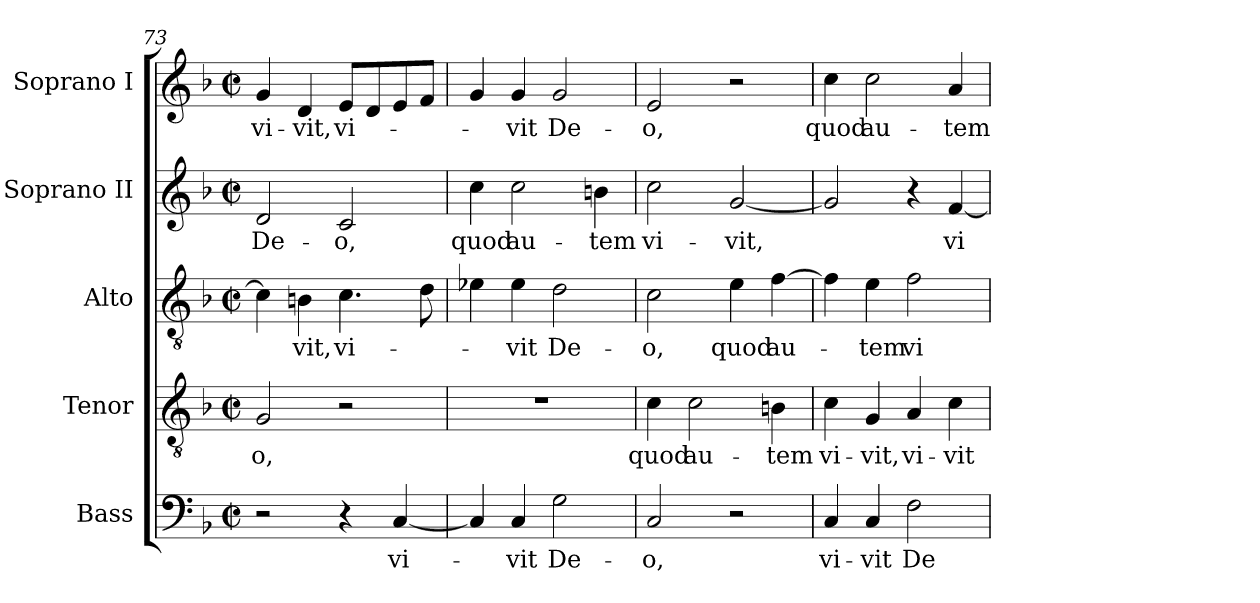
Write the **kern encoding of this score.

**kern	**text	**kern	**text	**kern	**text	**kern	**text	**kern	**text
*part5	*part5	*part4	*part4	*part3	*part3	*part2	*part2	*part1	*part1
*staff5	*staff5	*staff4	*staff4	*staff3	*staff3	*staff2	*staff2	*staff1	*staff1
*I"Bass	*	*I"Tenor	*	*I"Alto	*	*I"Soprano II	*	*I"Soprano I	*
*I'B	*	*I'T	*	*I'A	*	*I'S 2	*	*I'S 1	*
*clefF4	*	*clefGv2	*	*clefGv2	*	*clefG2	*	*clefG2	*
*ITrd7c12	*	*ITrd7c12	*	*	*	*	*	*	*
*k[b-]	*	*k[b-]	*	*k[b-]	*	*k[b-]	*	*k[b-]	*
*F:	*	*F:	*	*F:	*	*F:	*	*F:	*
*M2/2	*	*M2/2	*	*M2/2	*	*M2/2	*	*M2/2	*
*met(c|)	*	*met(c|)	*	*met(c|)	*	*met(c|)	*	*met(c|)	*
=73	=73	=73	=73	=73	=73	=73	=73	=73	=73
!	!	!	!LO:LY:b:color=#000000	!	!	!	!	!	!
!	!	!	!	!	!	!	!LO:LY:b:color=#000000	!	!
!	!	!	!	!	!	!	!	!	!LO:LY:b:color=#000000
2r	.	2GGi/	-o,	4ci\]	.	2di/	De-	4gi/	vi-
!	!	!	!	!	!LO:LY:b:color=#000000	!	!	!	!
!	!	!	!	!	!	!	!	!	!LO:LY:b:color=#000000
.	.	.	.	4Bni\	-vit,	.	.	4di/	-vit,
!	!	!	!	!	!LO:LY:b:color=#000000	!	!	!	!
!	!	!	!	!	!	!	!LO:LY:b:color=#000000	!	!
!	!	!	!	!	!	!	!	!	!LO:LY:b:color=#000000
4r	.	2r	.	4.ci\	vi-	2ci/	-o,	8ei/L	vi-
.	.	.	.	.	.	.	.	8di/	.
!	!LO:LY:b:color=#000000	!	!	!	!	!	!	!	!
[<4CCi/	vi-	.	.	.	.	.	.	8ei/	.
.	.	.	.	8di\	.	.	.	8fi/J	.
=74	=74	=74	=74	=74	=74	=74	=74	=74	=74
!	!	!	!	!	!	!	!LO:LY:b:color=#000000	!	!
4CCi/]	.	1r	.	4e-Xi\	.	4cci\	quod	4gi/	.
!	!LO:LY:b:color=#000000	!	!	!	!	!	!	!	!
!	!	!	!	!	!LO:LY:b:color=#000000	!	!	!	!
!	!	!	!	!	!	!	!LO:LY:b:color=#000000	!	!
!	!	!	!	!	!	!	!	!	!LO:LY:b:color=#000000
4CCi/	-vit	.	.	4e-i\	-vit	2cci\	au-	4gi/	-vit
!	!LO:LY:b:color=#000000	!	!	!	!	!	!	!	!
!	!	!	!	!	!LO:LY:b:color=#000000	!	!	!	!
!	!	!	!	!	!	!	!	!	!LO:LY:b:color=#000000
2GGi\	De-	.	.	2di\	De-	.	.	2gi/	De-
!	!	!	!	!	!	!	!LO:LY:b:color=#000000	!	!
.	.	.	.	.	.	4bni\	-tem	.	.
=75	=75	=75	=75	=75	=75	=75	=75	=75	=75
!	!LO:LY:b:color=#000000	!	!	!	!	!	!	!	!
!	!	!	!LO:LY:b:color=#000000	!	!	!	!	!	!
!	!	!	!	!	!LO:LY:b:color=#000000	!	!	!	!
!	!	!	!	!	!	!	!LO:LY:b:color=#000000	!	!
!	!	!	!	!	!	!	!	!	!LO:LY:b:color=#000000
2CCi/	-o,	4Ci\	quod	2ci\	-o,	2cci\	vi-	2ei/	-o,
!	!	!	!LO:LY:b:color=#000000	!	!	!	!	!	!
.	.	2Ci\	au-	.	.	.	.	.	.
!	!	!	!	!	!LO:LY:b:color=#000000	!	!	!	!
!	!	!	!	!	!	!	!LO:LY:b:color=#000000	!	!
2r	.	.	.	4ei\	quod	[<2gi/	-vit,	2r	.
!	!	!	!LO:LY:b:color=#000000	!	!	!	!	!	!
!	!	!	!	!	!LO:LY:b:color=#000000	!	!	!	!
.	.	4BBni\	-tem	[>4fi\	au-	.	.	.	.
!!LO:LB:g=z
=76	=76	=76	=76	=76	=76	=76	=76	=76	=76
!	!LO:LY:b:color=#000000	!	!	!	!	!	!	!	!
!	!	!	!LO:LY:b:color=#000000	!	!	!	!	!	!
!	!	!	!	!	!	!	!	!	!LO:LY:b:color=#000000
4CCi/	vi-	4Ci\	vi-	4fi\]	.	2gi/]	.	4cci\	quod
!	!LO:LY:b:color=#000000	!	!	!	!	!	!	!	!
!	!	!	!LO:LY:b:color=#000000	!	!	!	!	!	!
!	!	!	!	!	!LO:LY:b:color=#000000	!	!	!	!
!	!	!	!	!	!	!	!	!	!LO:LY:b:color=#000000
4CCi/	-vit	4GGi/	-vit,	4ei\	-tem	.	.	2cci\	au-
!	!LO:LY:b:color=#000000	!	!	!	!	!	!	!	!
!	!	!	!LO:LY:b:color=#000000	!	!	!	!	!	!
!	!	!	!	!	!LO:LY:b:color=#000000	!	!	!	!
2FFi\	De-	4AAi/	vi-	2fi\	vi-	4r	.	.	.
!	!	!	!LO:LY:b:color=#000000	!	!	!	!	!	!
!	!	!	!	!	!	!	!LO:LY:b:color=#000000	!	!
!	!	!	!	!	!	!	!	!	!LO:LY:b:color=#000000
.	.	4Ci\	-vit	.	.	[<4fi/	vi-	4ai/	-tem
=	=	=	=	=	=	=	=	=	=
*-	*-	*-	*-	*-	*-	*-	*-	*-	*-
